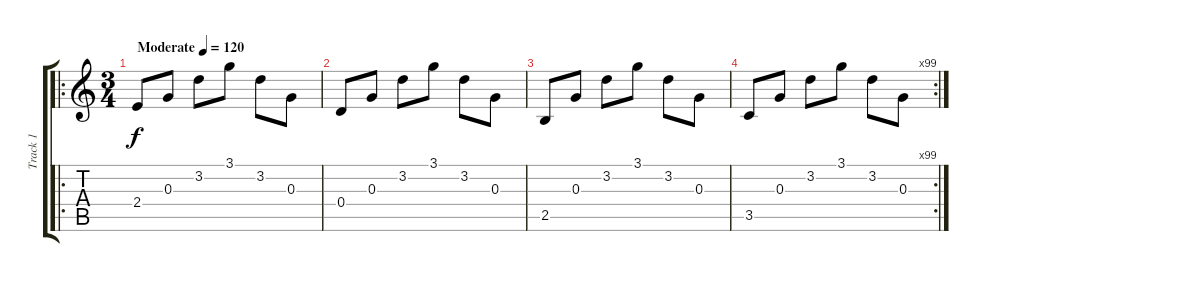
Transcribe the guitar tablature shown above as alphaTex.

\track ("Track 1" "Track 1") {instrument acousticguitarnylon}
\staff {score tabs}
\tuning (E4 B3 G3 D3 A2 E2) {hide}
\ro
\ts (3 4)
\tempo (120 "Moderate")
\clef g2
\ks c
2.4.8{dy f instrument acousticguitarnylon} 0.3.8 3.2.8 3.1.8 3.2.8 0.3.8 |
0.4.8 0.3.8 3.2.8 3.1.8 3.2.8 0.3.8 |
2.5.8 0.3.8 3.2.8 3.1.8 3.2.8 0.3.8 |
\rc 99
3.5.8 0.3.8 3.2.8 3.1.8 3.2.8 0.3.8
